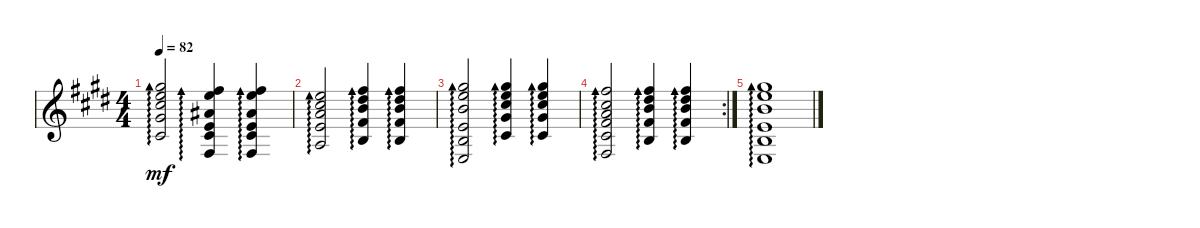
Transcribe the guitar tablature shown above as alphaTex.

\defaultSystemsLayout 4
\bracketExtendMode groupsimilarinstruments
\singleTrackTrackNamePolicy hidden
\multiTrackTrackNamePolicy hidden
\firstSystemTrackNameOrientation horizontal
\otherSystemsTrackNameOrientation horizontal
\track ("Steel Guitar" "S-Gt") {solo instrument acousticguitarsteel}
\staff {score}
\tuning (E4 B3 G3 D3 A2 E2)
\ts (4 4)
\tempo 82
\clef g2
\scale
0.333333
\ks e
(4.1 5.2 6.3 6.4 4.5).2{ad 0 dy mf} (2.1 5.2 3.3 2.4 4.5 2.6).4{ad 0} (2.6 2.1 5.2 3.3 2.4 4.5).4{ad 0} |
\scale
0.333333 (0.1 0.5 2.3 2.2 2.4).2{ad 0} (2.5 4.4 4.3 4.2 2.1).4{ad 0} (2.1 4.2 4.3 4.4 2.5).4{ad 0} |
(4.1 2.5 4.3 5.2 2.4 0.6).2{ad 0} (6.4 4.5 6.3 5.2 4.1).4{ad 0} (4.1 5.2 6.3 6.4 4.5).4{ad 0} |
\rc 2
(2.1 4.5 2.3 2.2 4.4 2.6).2{ad 0} (4.4 2.5 4.3 4.2 2.1).4{ad 0} (2.1 4.2 4.3 4.4 2.5).4{ad 0} |
(4.1 2.5 4.3 5.2 2.4 0.6).1{ad 0}
